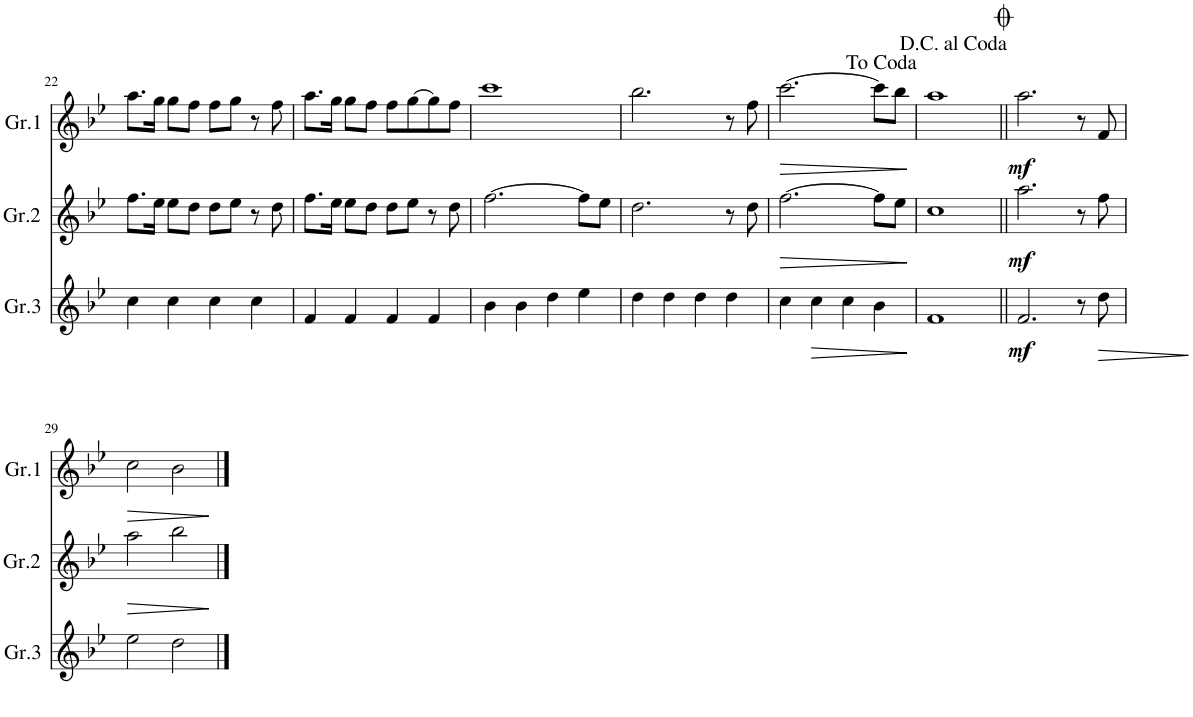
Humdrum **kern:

**kern	**dynam	**kern	**dynam	**kern	**dynam
*part3	*part3	*part2	*part2	*part1	*part1
*staff3	*staff3	*staff2	*staff2	*staff1	*staff1
*I"Gralla 3	*	*I"Gralla 2	*	*I"Gralla 1	*
*I'Gr.3	*	*I'Gr.2	*	*I'Gr.1	*
!!LO:PB:g=z
*clefG2	*	*clefG2	*	*clefG2	*
*k[b-e-]	*	*k[b-e-]	*	*k[b-e-]	*
*M4/4	*	*M4/4	*	*M4/4	*
*met(c)	*	*met(c)	*	*met(c)	*
=22	=22	=22	=22	=22	=22
4cc\	.	8.ff\L	.	8.aa\L	.
.	.	16ee-\Jk	.	16gg\Jk	.
4cc\	.	8ee-\L	.	8gg\L	.
.	.	8dd\J	.	8ff\J	.
4cc\	.	8dd\L	.	8ff\L	.
.	.	8ee-\J	.	8gg\J	.
4cc\	.	8r	.	8r	.
.	.	8dd\	.	8ff\	.
=23	=23	=23	=23	=23	=23
4f/	.	8.ff\L	.	8.aa\L	.
.	.	16ee-\Jk	.	16gg\Jk	.
4f/	.	8ee-\L	.	8gg\L	.
.	.	8dd\J	.	8ff\J	.
4f/	.	8dd\L	.	8ff\L	.
.	.	8ee-\J	.	[8gg\	.
4f/	.	8r	.	8gg\]	.
.	.	8dd\	.	8ff\J	.
=24	=24	=24	=24	=24	=24
4b-\	.	[2.ff\	.	1ccc	.
4b-\	.	.	.	.	.
4dd\	.	.	.	.	.
4ee-\	.	8ff\L]	.	.	.
.	.	8ee-\J	.	.	.
=25	=25	=25	=25	=25	=25
4dd\	.	2.dd\	.	2.bb-\	.
4dd\	.	.	.	.	.
4dd\	.	.	.	.	.
4dd\	.	8r	.	8r	.
.	.	8dd\	.	8ff\	.
=26	=26	=26	=26	=26	=26
!	!	!	!LO:HP:b	!	!LO:HP:b
4cc\	.	[2.ff\	>	[2.ccc\	>
!	!LO:HP:b	!	!	!	!
4cc\	>	.	.	.	.
4cc\	.	.	.	.	.
4b-\	.	8ff\L]	.	8ccc\L]	.
.	.	8ee-\J	.	8bb-\J	.
.	]	.	]	.	]
=27	=27	=27	=27	=27	=27
1f	.	1cc	.	1aa	.
=28||	=28||	=28||	=28||	=28||	=28||
!	!LO:DY:b	!	!LO:DY:b	!	!LO:DY:b
2.f/	mf	2.aa\	mf	2.aa\	mf
8r	.	8r	.	8r	.
!	!LO:HP:b	!	!	!	!
8dd\	>	8ff\	.	8f/	.
.	]	.	.	.	.
!!LO:LB:g=z
=29	=29	=29	=29	=29	=29
!	!	!	!LO:HP:b	!	!LO:HP:b
2ee-\	.	2aa\	>	2cc\	>
2dd\	.	2bb-\	.	2b-\	.
.	.	.	]	.	]
==	==	==	==	==	==
*-	*-	*-	*-	*-	*-
